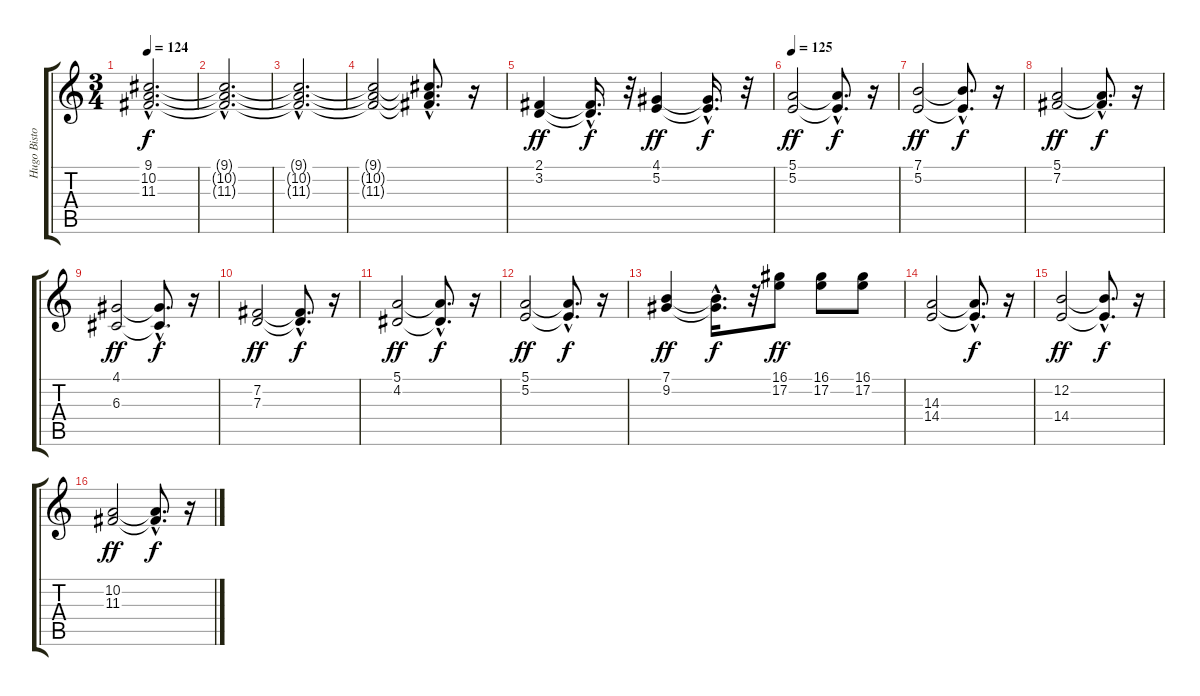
\track ("Hugo Bistolfi" "Hugo Bisto") {instrument stringensemble1}
\staff {score tabs}
\tuning (E4 B3 G3 D3 A2 E2) {hide}
\ts (3 4)
\tempo 124
\clef g2
\ks c
(9.1{hac t} 10.2{hac t} 11.3{hac t}).2{d dy f} |
(9.1{hac t} 10.2{hac t} 11.3{hac t}).2{d} |
(9.1{hac t} 10.2{hac t} 11.3{hac t}).2{d} |
(9.1{t} 10.2{t} 11.3{t}).2 (9.1{hac t} 10.2{hac t} 11.3{hac t}).8{d} r.16 |
(2.1 3.2).4{dy ff} (2.1{hac t} 3.2{hac t}).16{d dy f} r.32 (4.1 5.2).4{dy ff} (4.1{hac t} 5.2{hac t}).16{d dy f} r.32 |
\tempo 125
(5.1 5.2).2{dy ff} (5.1{hac t} 5.2{hac t}).8{d dy f} r.16 |
(7.1 5.2).2{dy ff} (7.1{hac t} 5.2{hac t}).8{d dy f} r.16 |
(5.1 7.2).2{dy ff} (5.1{hac t} 7.2{hac t}).8{d dy f} r.16 |
(4.1 6.3).2{dy ff} (4.1{hac t} 6.3{hac t}).8{d dy f} r.16 |
(7.2 7.3).2{dy ff} (7.2{hac t} 7.3{hac t}).8{d dy f} r.16 |
(5.1 4.2).2{dy ff} (5.1{hac t} 4.2{hac t}).8{d dy f} r.16 |
(5.1 5.2).2{dy ff} (5.1{hac t} 5.2{hac t}).8{d dy f} r.16 |
(7.1 9.2).4{dy ff} (7.1{hac t} 9.2{hac t}).16{d dy f} r.32 (16.1 17.2).8{dy ff} (16.1 17.2).8 (16.1 17.2).8 |
(14.3 14.4).2 (14.3{hac t} 14.4{hac t}).8{d dy f} r.16 |
(12.2 14.4).2{dy ff} (12.2{hac t} 14.4{hac t}).8{d dy f} r.16 |
(10.2 11.3).2{dy ff} (10.2{hac t} 11.3{hac t}).8{d dy f} r.16
